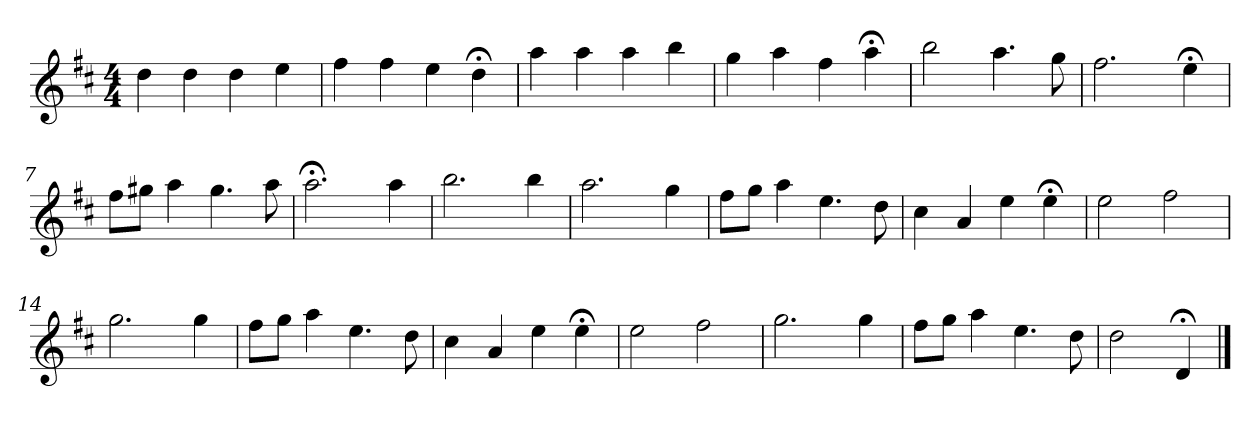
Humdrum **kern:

**kern
*part1
*staff1
*k[f#c#]
*D:
*M4/4
*MM120
=1
4dd
4dd
4dd
4ee
=2
4ff#
4ff#
4ee
4dd;<
=3
4aa
4aa
4aa
4bb
=4
4gg
4aa
4ff#
4aa;<
=5
2bb
4.aa
8gg
=6
2.ff#
4ee;<
=7
8ff#L
8gg#XJ
4aa
4.gg#
8aa
=8
2.aa;<
4aa
=9
2.bb
4bb
=10
2.aa
4gg
=11
8ff#L
8ggJ
4aa
4.ee
8dd
=12
4cc#
4a
4ee
4ee;<
=13
2ee
2ff#
=14
2.gg
4gg
=15
8ff#L
8ggJ
4aa
4.ee
8dd
=16
4cc#
4a
4ee
4ee;<
=17
2ee
2ff#
=18
2.gg
4gg
=19
8ff#L
8ggJ
4aa
4.ee
8dd
=20
2dd
4d;<
==
*-
